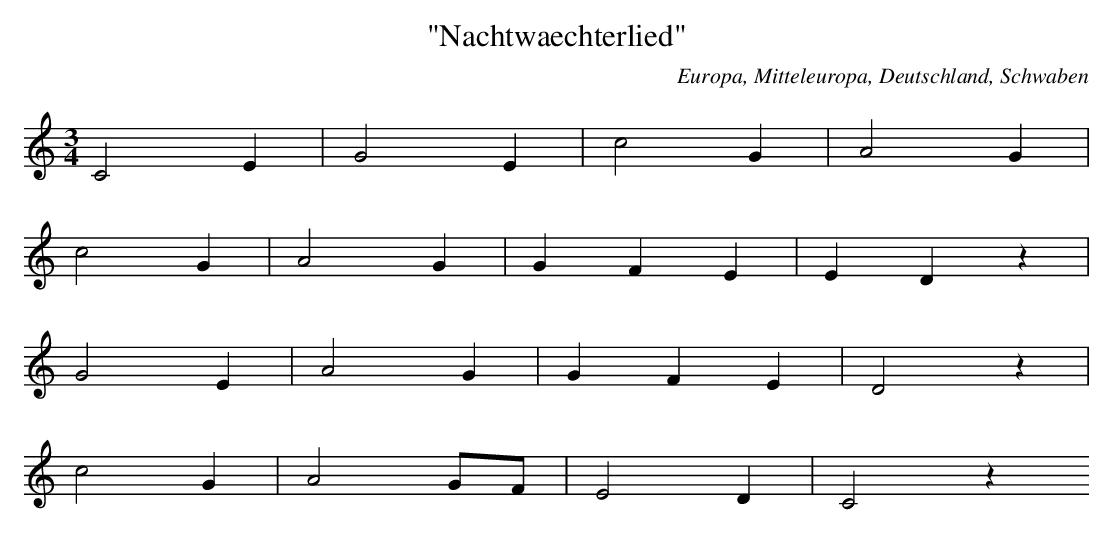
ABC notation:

X:1
T: "Nachtwaechterlied"
O: Europa, Mitteleuropa, Deutschland, Schwaben
M: 3/4
L: 1/8
K: C
C4E2 | G4E2 | c4G2 | A4G2 |
c4G2 | A4G2 | G2F2E2 | E2D2z2 |
G4E2 | A4G2 | G2F2E2 | D4z2 |
c4G2 | A4GF | E4D2 | C4z2
